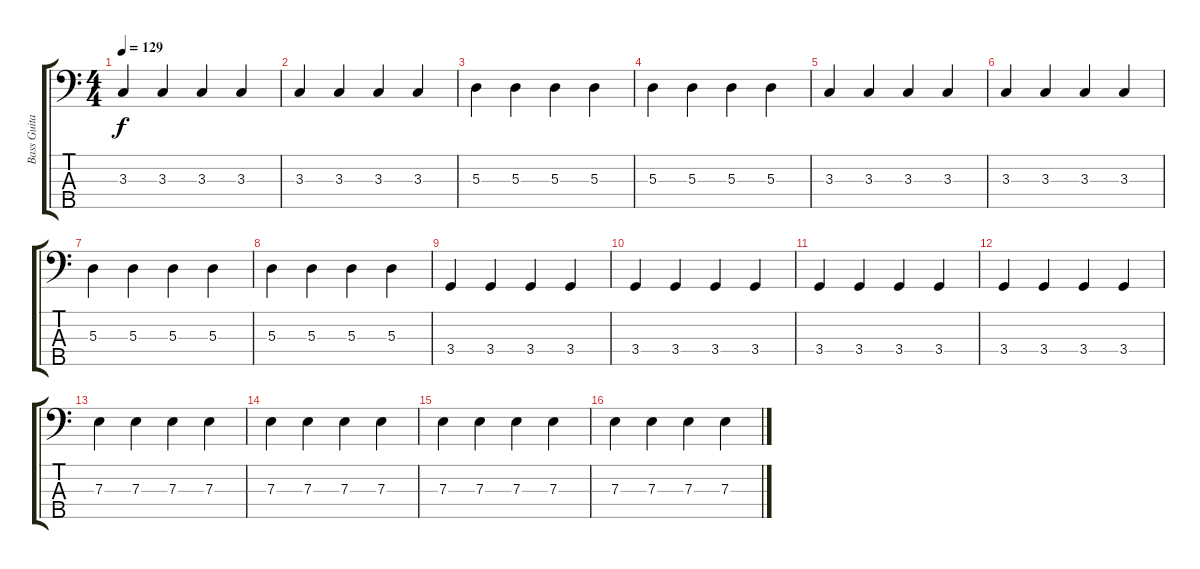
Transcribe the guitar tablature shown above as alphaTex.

\track ("Bass Guitar" "Bass Guita") {instrument electricbassfinger bank 2}
\staff {score tabs}
\tuning (G2 D2 A1 E1 B0) {hide}
\ts (4 4)
\tempo 129
\clef f4
\ks c
3.3.4{dy f} 3.3.4 3.3.4 3.3.4 |
3.3.4 3.3.4 3.3.4 3.3.4 |
5.3.4 5.3.4 5.3.4 5.3.4 |
5.3.4 5.3.4 5.3.4 5.3.4 |
3.3.4 3.3.4 3.3.4 3.3.4 |
3.3.4 3.3.4 3.3.4 3.3.4 |
5.3.4 5.3.4 5.3.4 5.3.4 |
5.3.4 5.3.4 5.3.4 5.3.4 |
3.4.4 3.4.4 3.4.4 3.4.4 |
3.4.4 3.4.4 3.4.4 3.4.4 |
3.4.4 3.4.4 3.4.4 3.4.4 |
3.4.4 3.4.4 3.4.4 3.4.4 |
7.3.4 7.3.4 7.3.4 7.3.4 |
7.3.4 7.3.4 7.3.4 7.3.4 |
7.3.4 7.3.4 7.3.4 7.3.4 |
7.3.4 7.3.4 7.3.4 7.3.4
